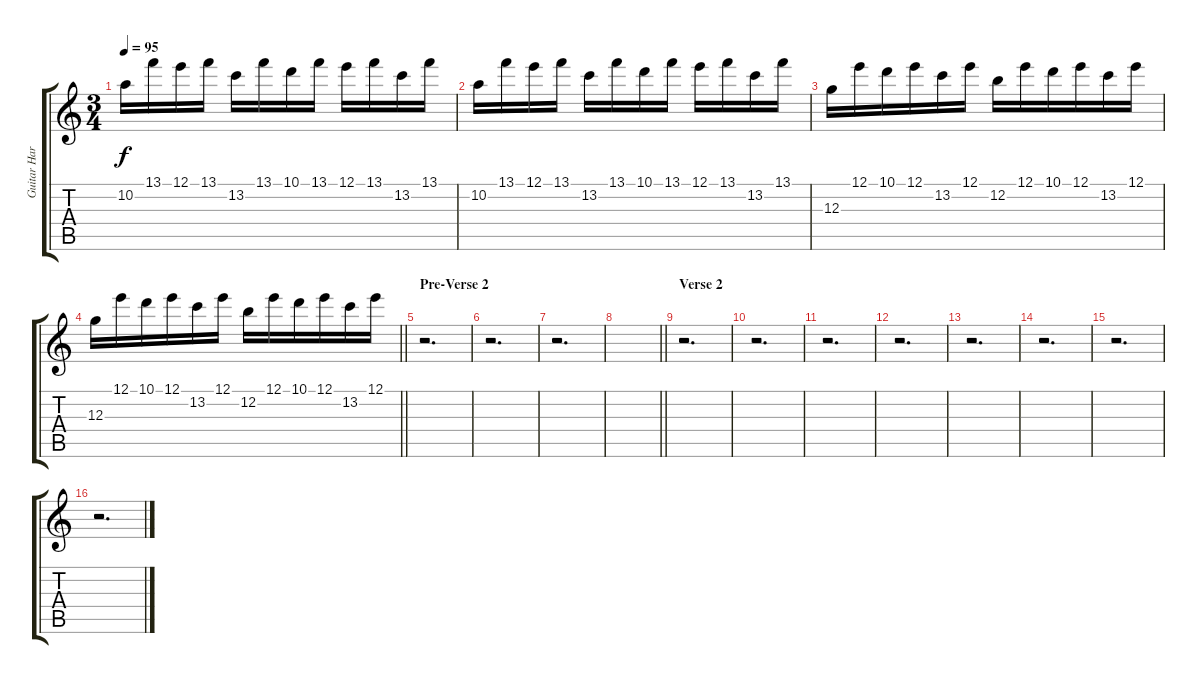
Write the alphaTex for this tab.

\track ("Guitar Harmony Synyster" "Guitar Har") {instrument distortionguitar}
\staff {score tabs}
\tuning (E4 B3 G3 D3 A2 D2) {hide}
\ts (3 4)
\tempo 95
\clef g2
\ks c
10.2.16{dy f} 13.1.16 12.1.16 13.1.16 13.2.16 13.1.16 10.1.16 13.1.16 12.1.16 13.1.16 13.2.16 13.1.16 |
10.2.16 13.1.16 12.1.16 13.1.16 13.2.16 13.1.16 10.1.16 13.1.16 12.1.16 13.1.16 13.2.16 13.1.16 |
12.3.16 12.1.16 10.1.16 12.1.16{beam merge} 13.2.16 12.1.16{beam split} 12.2.16 12.1.16{beam merge} 10.1.16 12.1.16 13.2.16 12.1.16 |
\barLineRight lightlight
12.3.16 12.1.16 10.1.16 12.1.16{beam merge} 13.2.16 12.1.16{beam split} 12.2.16 12.1.16{beam merge} 10.1.16 12.1.16 13.2.16 12.1.16 |
\section ("" "Pre-Verse 2")
r.2{d} |
r.2{d} |
r.2{d} |
\barLineRight lightlight
|
\section ("" "Verse 2")
r.2{d} |
r.2{d} |
r.2{d} |
r.2{d} |
r.2{d} |
r.2{d} |
r.2{d} |
r.2{d}
